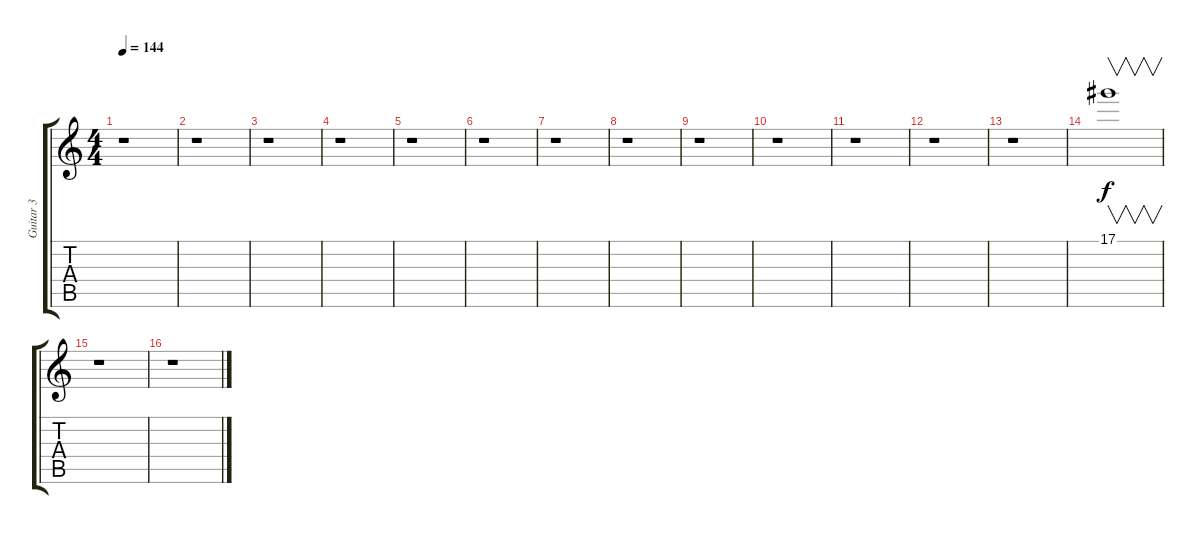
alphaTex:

\track ("Guitar 3" "Guitar 3") {instrument distortionguitar}
\staff {score tabs}
\tuning (Eb4 Bb3 Gb3 Db3 Ab2 Eb2) {hide}
\ts (4 4)
\tempo 144
\clef g2
\ks c
r.1{dy f} |
r.1 |
r.1 |
r.1 |
r.1 |
r.1 |
r.1 |
r.1 |
r.1 |
r.1 |
r.1 |
r.1 |
r.1 |
17.1.1{v} |
r.1 |
r.1
